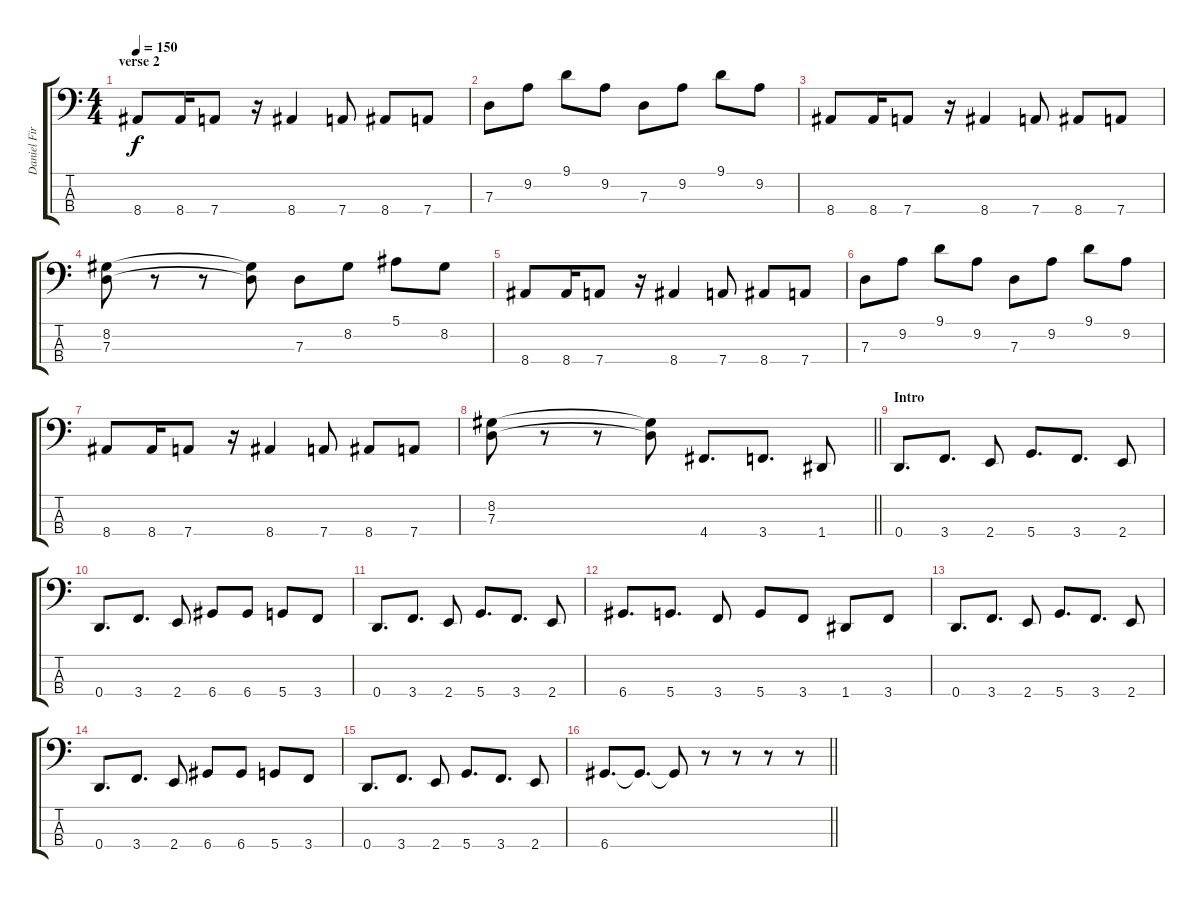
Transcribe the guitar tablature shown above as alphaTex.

\track ("Daniel Firth" "Daniel Fir") {instrument electricbassfinger}
\staff {score tabs}
\tuning (F2 C2 G1 D1) {hide}
\ts (4 4)
\section ("" "verse 2")
\tempo 150
\clef f4
\ks c
8.4.8{dy f} 8.4.16 7.4.8 r.16 8.4.4 7.4.8 8.4.8 7.4.8 |
7.3.8 9.2.8 9.1.8 9.2.8 7.3.8 9.2.8 9.1.8 9.2.8 |
8.4.8 8.4.16 7.4.8 r.16 8.4.4 7.4.8 8.4.8 7.4.8 |
(8.2 7.3).8 r.8 r.8 (8.2{t} 7.3{t}).8 7.3.8 8.2.8 5.1.8 8.2.8 |
8.4.8 8.4.16 7.4.8 r.16 8.4.4 7.4.8 8.4.8 7.4.8 |
7.3.8 9.2.8 9.1.8 9.2.8 7.3.8 9.2.8 9.1.8 9.2.8 |
8.4.8 8.4.16 7.4.8 r.16 8.4.4 7.4.8 8.4.8 7.4.8 |
\barLineRight lightlight
(8.2 7.3).8 r.8 r.8 (8.2{t} 7.3{t}).8 4.4.8{d} 3.4.8{d} 1.4.8 |
\section ("" "Intro")
0.4.8{d} 3.4.8{d} 2.4.8 5.4.8{d} 3.4.8{d} 2.4.8 |
0.4.8{d} 3.4.8{d} 2.4.8 6.4.8 6.4.8 5.4.8 3.4.8 |
0.4.8{d} 3.4.8{d} 2.4.8 5.4.8{d} 3.4.8{d} 2.4.8 |
6.4.8{d} 5.4.8{d} 3.4.8 5.4.8 3.4.8 1.4.8 3.4.8 |
0.4.8{d} 3.4.8{d} 2.4.8 5.4.8{d} 3.4.8{d} 2.4.8 |
0.4.8{d} 3.4.8{d} 2.4.8 6.4.8 6.4.8 5.4.8 3.4.8 |
0.4.8{d} 3.4.8{d} 2.4.8 5.4.8{d} 3.4.8{d} 2.4.8 |
\barLineRight lightlight
6.4.8{d} 6.4{t}.8{d} 6.4{t}.8 r.8 r.8 r.8 r.8
